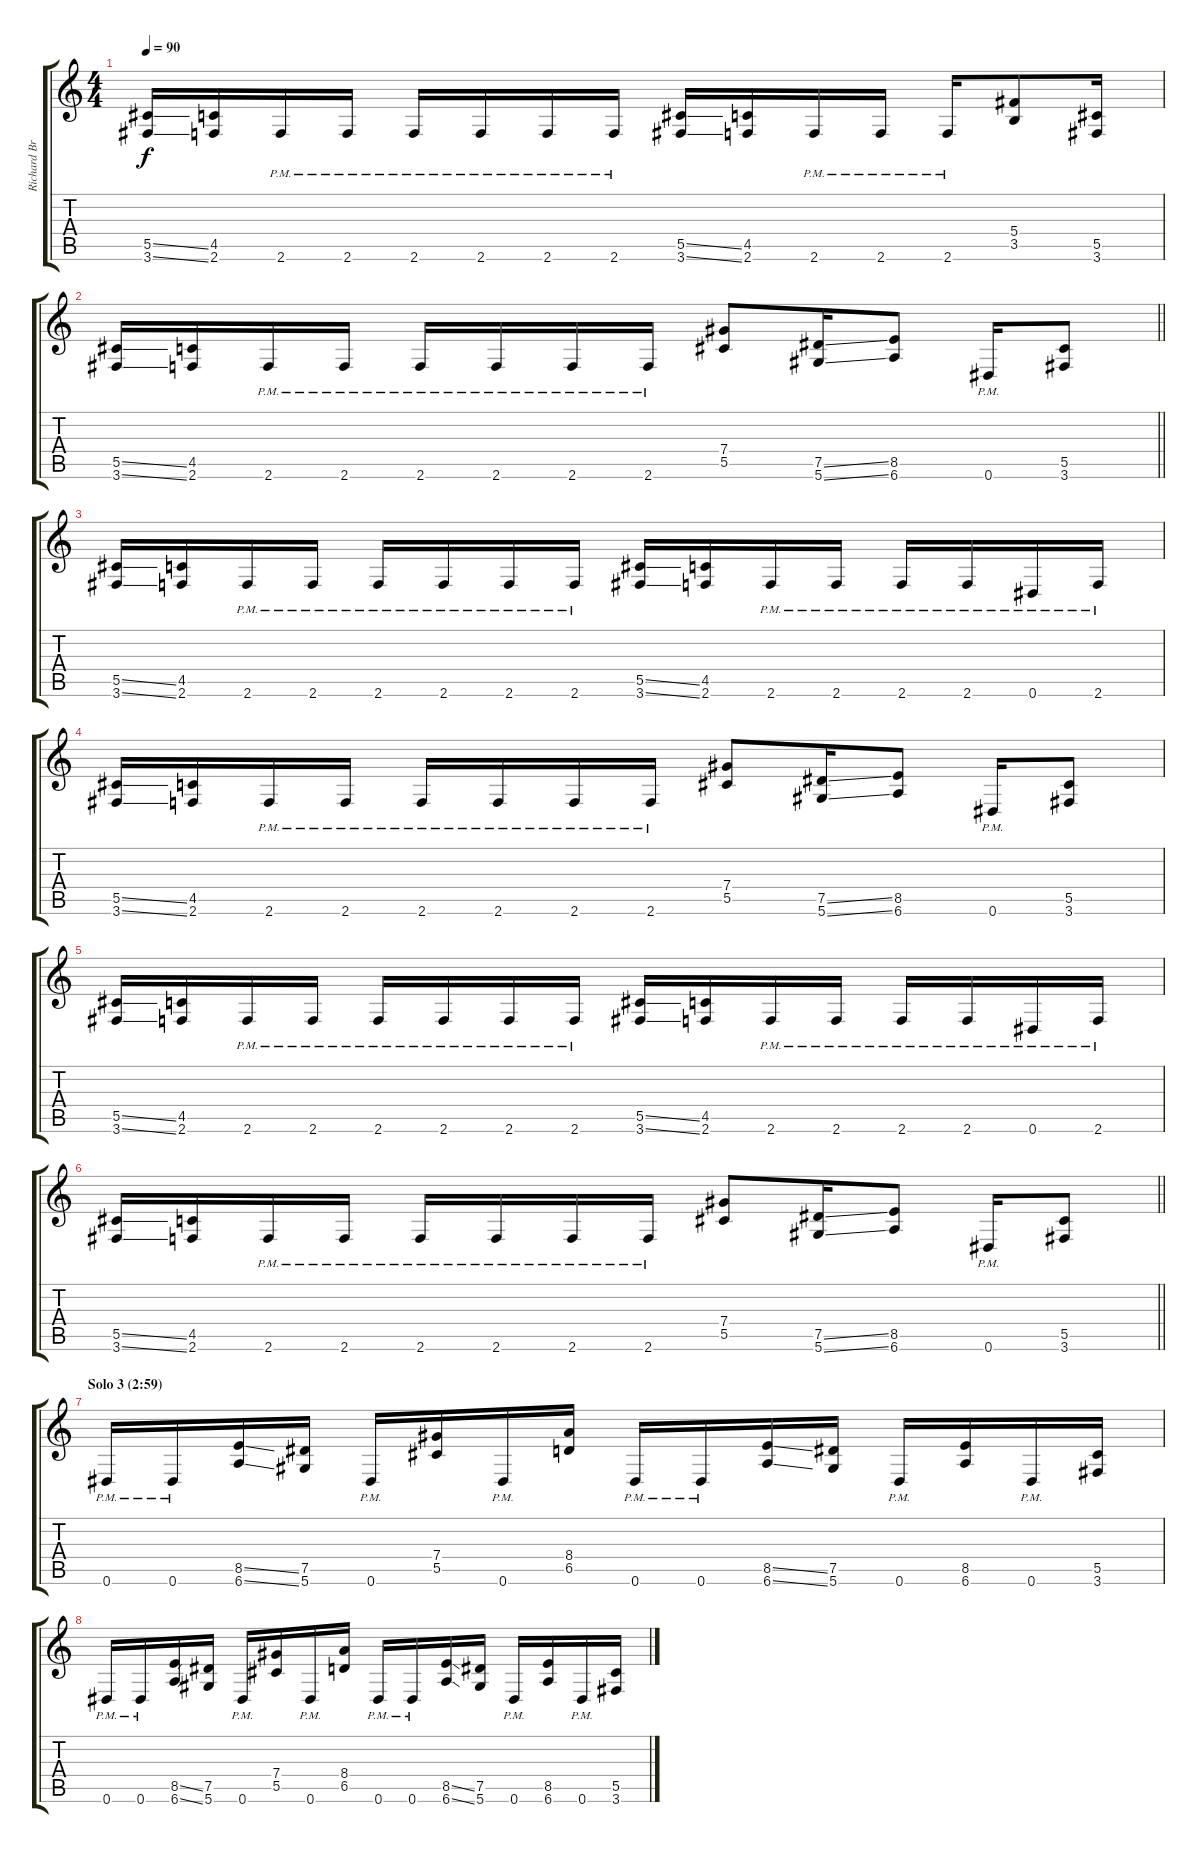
\track ("Richard Brunelle" "Richard Br") {instrument distortionguitar}
\staff {score tabs}
\tuning (Eb4 Bb3 Gb3 Db3 Ab2 Eb2) {hide}
\ts (4 4)
\tempo 90
\clef g2
\ks c
(5.5{ss} 3.6{ss}).16{dy f} (4.5 2.6).16 2.6{pm}.16 2.6{pm}.16 2.6{pm}.16 2.6{pm}.16 2.6{pm}.16 2.6{pm}.16 (5.5{ss} 3.6{ss}).16 (4.5 2.6).16 2.6{pm}.16 2.6{pm}.16 2.6{pm}.16 (5.4 3.5).8 (5.5 3.6).16 |
\barLineRight lightlight
(5.5{ss} 3.6{ss}).16 (4.5 2.6).16 2.6{pm}.16 2.6{pm}.16 2.6{pm}.16 2.6{pm}.16 2.6{pm}.16 2.6{pm}.16 (7.4 5.5).8 (7.5{ss} 5.6{ss}).16 (8.5 6.6).8 0.6{pm}.16 (5.5 3.6).8 |
(5.5{ss} 3.6{ss}).16 (4.5 2.6).16 2.6{pm}.16 2.6{pm}.16 2.6{pm}.16 2.6{pm}.16 2.6{pm}.16 2.6{pm}.16 (5.5{ss} 3.6{ss}).16 (4.5 2.6).16 2.6{pm}.16 2.6{pm}.16 2.6{pm}.16 2.6{pm}.16 0.6{pm}.16 2.6{pm}.16 |
(5.5{ss} 3.6{ss}).16 (4.5 2.6).16 2.6{pm}.16 2.6{pm}.16 2.6{pm}.16 2.6{pm}.16 2.6{pm}.16 2.6{pm}.16 (7.4 5.5).8 (7.5{ss} 5.6{ss}).16 (8.5 6.6).8 0.6{pm}.16 (5.5 3.6).8 |
(5.5{ss} 3.6{ss}).16 (4.5 2.6).16 2.6{pm}.16 2.6{pm}.16 2.6{pm}.16 2.6{pm}.16 2.6{pm}.16 2.6{pm}.16 (5.5{ss} 3.6{ss}).16 (4.5 2.6).16 2.6{pm}.16 2.6{pm}.16 2.6{pm}.16 2.6{pm}.16 0.6{pm}.16 2.6{pm}.16 |
\barLineRight lightlight
(5.5{ss} 3.6{ss}).16 (4.5 2.6).16 2.6{pm}.16 2.6{pm}.16 2.6{pm}.16 2.6{pm}.16 2.6{pm}.16 2.6{pm}.16 (7.4 5.5).8 (7.5{ss} 5.6{ss}).16 (8.5 6.6).8 0.6{pm}.16 (5.5 3.6).8 |
\section ("" "Solo 3 (2:59)")
0.6{pm}.16 0.6{pm}.16 (8.5{ss} 6.6{ss}).16 (7.5 5.6).16 0.6{pm}.16 (7.4 5.5).16 0.6{pm}.16 (8.4 6.5).16 0.6{pm}.16 0.6{pm}.16 (8.5{ss} 6.6{ss}).16 (7.5 5.6).16 0.6{pm}.16 (8.5 6.6).16 0.6{pm}.16 (5.5 3.6).16 |
0.6{pm}.16 0.6{pm}.16 (8.5{ss} 6.6{ss}).16 (7.5 5.6).16 0.6{pm}.16 (7.4 5.5).16 0.6{pm}.16 (8.4 6.5).16 0.6{pm}.16 0.6{pm}.16 (8.5{ss} 6.6{ss}).16 (7.5 5.6).16 0.6{pm}.16 (8.5 6.6).16 0.6{pm}.16 (5.5 3.6).16
